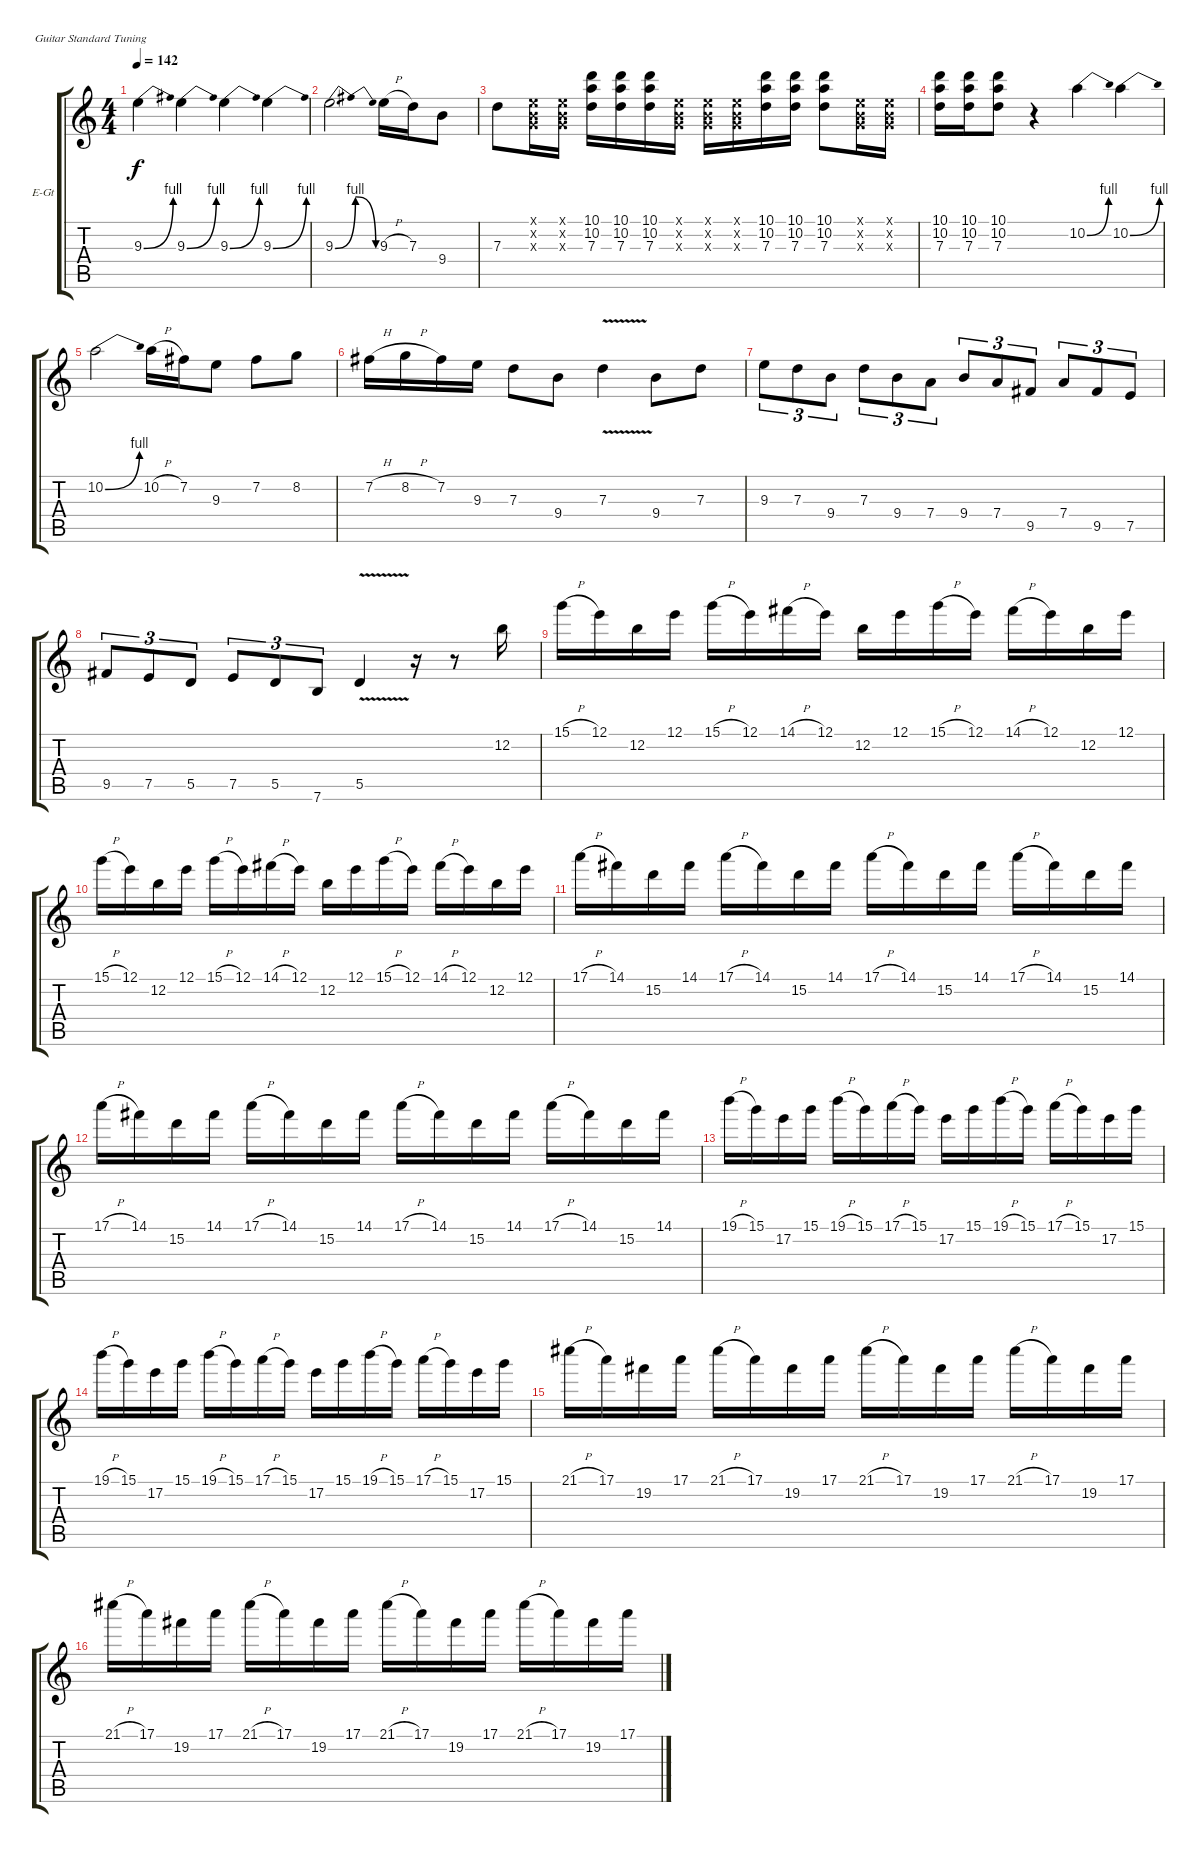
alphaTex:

\bracketExtendMode groupsimilarinstruments
\firstSystemTrackNameOrientation horizontal
\otherSystemsTrackNameOrientation horizontal
\track ("Gtr. 2 (Loud)" "E-Gt") {instrument distortionguitar}
\staff {score tabs}
\tuning (E4 B3 G3 D3 A2 E2)
\ts (4 4)
\tempo 142
\clef g2
\ks c
9.3{be (bend 0 0 60 4)}.4{dy f} 9.3{be (bend 0 0 60 4)}.4 9.3{be (bend 0 0 60 4)}.4 9.3{be (bend 0 0 60 4)}.4 |
9.3{be (bendrelease 0 0 30 4 30 4 60 0)}.2{d} 9.3{h}.16 7.3.16 9.4.8 |
7.3.8 (0.1{x} 0.2{x} 0.3{x}).16 (0.1{x} 0.2{x} 0.3{x}).16 (10.1 10.2 7.3).16 (10.1 10.2 7.3).16 (10.1 10.2 7.3).16 (0.1{x} 0.2{x} 0.3{x}).16 (0.1{x} 0.2{x} 0.3{x}).16 (0.1{x} 0.2{x} 0.3{x}).16 (10.1 10.2 7.3).16 (10.1 10.2 7.3).16 (10.1 10.2 7.3).8 (0.1{x} 0.2{x} 0.3{x}).16 (0.1{x} 0.2{x} 0.3{x}).16 |
(10.1 10.2 7.3).16 (10.1 10.2 7.3).16 (10.1 10.2 7.3).8 r.4 10.2{be (bend 0 0 60 4)}.4 10.2{be (bend 0 0 60 4)}.4 |
10.2{be (bend 0 0 60 4)}.2 10.2{h}.16 7.2.16 9.3.8 7.2.8 8.2.8 |
7.2{h}.16 8.2{h}.16 7.2.16 9.3.16 7.3.8 9.4.8 7.3{v}.4 9.4.8 7.3.8 |
9.3.8{tu (3 2)} 7.3.8{tu (3 2)} 9.4.8{tu (3 2)} 7.3.8{tu (3 2)} 9.4.8{tu (3 2)} 7.4.8{tu (3 2)} 9.4.8{tu (3 2)} 7.4.8{tu (3 2)} 9.5.8{tu (3 2)} 7.4.8{tu (3 2)} 9.5.8{tu (3 2)} 7.5.8{tu (3 2)} |
9.5.8{tu (3 2)} 7.5.8{tu (3 2)} 5.5.8{tu (3 2)} 7.5.8{tu (3 2)} 5.5.8{tu (3 2)} 7.6.8{tu (3 2)} 5.5{v}.4 r.16 r.8 12.2.16 |
15.1{h}.16 12.1.16 12.2.16 12.1.16 15.1{h}.16 12.1.16 14.1{h}.16 12.1.16 12.2.16 12.1.16 15.1{h}.16 12.1.16 14.1{h}.16 12.1.16 12.2.16 12.1.16 |
15.1{h}.16 12.1.16 12.2.16 12.1.16 15.1{h}.16 12.1.16 14.1{h}.16 12.1.16 12.2.16 12.1.16 15.1{h}.16 12.1.16 14.1{h}.16 12.1.16 12.2.16 12.1.16 |
17.1{h}.16 14.1.16 15.2.16 14.1.16 17.1{h}.16 14.1.16 15.2.16 14.1.16 17.1{h}.16 14.1.16 15.2.16 14.1.16 17.1{h}.16 14.1.16 15.2.16 14.1.16 |
17.1{h}.16 14.1.16 15.2.16 14.1.16 17.1{h}.16 14.1.16 15.2.16 14.1.16 17.1{h}.16 14.1.16 15.2.16 14.1.16 17.1{h}.16 14.1.16 15.2.16 14.1.16 |
19.1{h}.16 15.1.16 17.2.16 15.1.16 19.1{h}.16 15.1.16 17.1{h}.16 15.1.16 17.2.16 15.1.16 19.1{h}.16 15.1.16 17.1{h}.16 15.1.16 17.2.16 15.1.16 |
19.1{h}.16 15.1.16 17.2.16 15.1.16 19.1{h}.16 15.1.16 17.1{h}.16 15.1.16 17.2.16 15.1.16 19.1{h}.16 15.1.16 17.1{h}.16 15.1.16 17.2.16 15.1.16 |
21.1{h}.16 17.1.16 19.2.16 17.1.16 21.1{h}.16 17.1.16 19.2.16 17.1.16 21.1{h}.16 17.1.16 19.2.16 17.1.16 21.1{h}.16 17.1.16 19.2.16 17.1.16 |
21.1{h}.16 17.1.16 19.2.16 17.1.16 21.1{h}.16 17.1.16 19.2.16 17.1.16 21.1{h}.16 17.1.16 19.2.16 17.1.16 21.1{h}.16 17.1.16 19.2.16 17.1.16
